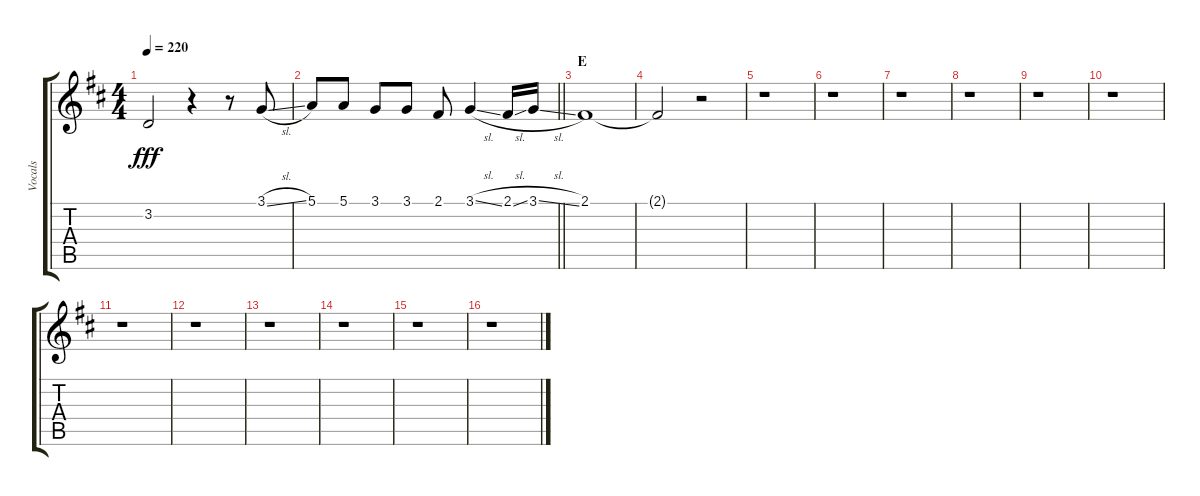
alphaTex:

\track ("Vocals" "Vocals") {instrument voiceoohs}
\staff {score tabs}
\tuning (E4 B3 G3 D3 A2 E2) {hide}
\ts (4 4)
\tempo 220
\clef g2
\ks d
3.2.2{dy fff} r.4 r.8 3.1{sl}.8 |
\barLineRight lightlight
5.1.8 5.1.8 3.1.8 3.1.8 2.1.8 3.1{sl}.4 2.1{sl}.16 3.1{sl}.16 |
\section ("" "E")
2.1.1 |
2.1{t}.2 r.2 |
r.1 |
r.1 |
r.1 |
r.1 |
r.1 |
r.1 |
r.1 |
r.1 |
r.1 |
r.1 |
r.1 |
r.1
